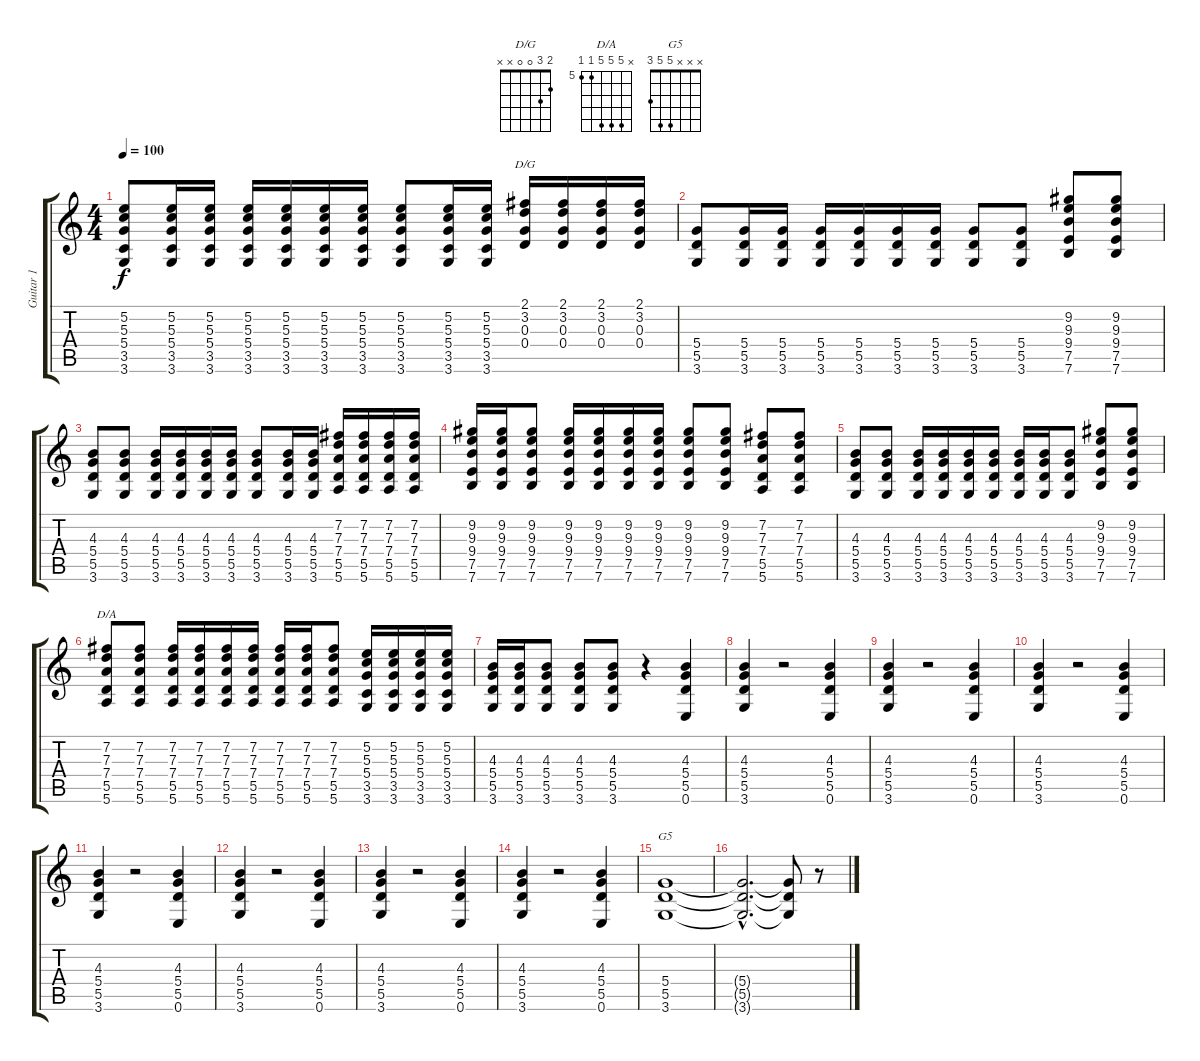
\track ("Guitar 1" "Guitar 1") {instrument electricguitarjazz}
\staff {score tabs}
\tuning (E4 B3 G3 D3 A2 E2) {hide}
\chord ("D/G" 2 3 0 0 x x)
\chord ("D/A" x 9 9 9 5 5) {firstfret 5}
\chord ("G5" x x x 5 5 3)
\ts (4 4)
\tempo 100
\clef g2
\ks c
(5.2 5.3 5.4 3.5 3.6).8{dy f} (5.2 5.3 5.4 3.5 3.6).16 (5.2 5.3 5.4 3.5 3.6).16 (5.2 5.3 5.4 3.5 3.6).16 (5.2 5.3 5.4 3.5 3.6).16 (5.2 5.3 5.4 3.5 3.6).16 (5.2 5.3 5.4 3.5 3.6).16 (5.2 5.3 5.4 3.5 3.6).8 (5.2 5.3 5.4 3.5 3.6).16 (5.2 5.3 5.4 3.5 3.6).16 (2.1 3.2 0.3 0.4).16{ch "D/G"} (2.1 3.2 0.3 0.4).16 (2.1 3.2 0.3 0.4).16 (2.1 3.2 0.3 0.4).16 |
(5.4 5.5 3.6).8 (5.4 5.5 3.6).16 (5.4 5.5 3.6).16 (5.4 5.5 3.6).16 (5.4 5.5 3.6).16 (5.4 5.5 3.6).16 (5.4 5.5 3.6).16 (5.4 5.5 3.6).8 (5.4 5.5 3.6).8 (9.2 9.3 9.4 7.5 7.6).8 (9.2 9.3 9.4 7.5 7.6).8 |
(4.3 5.4 5.5 3.6).8 (4.3 5.4 5.5 3.6).8 (4.3 5.4 5.5 3.6).16 (4.3 5.4 5.5 3.6).16 (4.3 5.4 5.5 3.6).16 (4.3 5.4 5.5 3.6).16 (4.3 5.4 5.5 3.6).8 (4.3 5.4 5.5 3.6).16 (4.3 5.4 5.5 3.6).16 (7.2 7.3 7.4 5.5 5.6).16 (7.2 7.3 7.4 5.5 5.6).16 (7.2 7.3 7.4 5.5 5.6).16 (7.2 7.3 7.4 5.5 5.6).16 |
(9.2 9.3 9.4 7.5 7.6).16 (9.2 9.3 9.4 7.5 7.6).16 (9.2 9.3 9.4 7.5 7.6).8 (9.2 9.3 9.4 7.5 7.6).16 (9.2 9.3 9.4 7.5 7.6).16 (9.2 9.3 9.4 7.5 7.6).16 (9.2 9.3 9.4 7.5 7.6).16 (9.2 9.3 9.4 7.5 7.6).8 (9.2 9.3 9.4 7.5 7.6).8 (7.2 7.3 7.4 5.5 5.6).8 (7.2 7.3 7.4 5.5 5.6).8 |
(4.3 5.4 5.5 3.6).8 (4.3 5.4 5.5 3.6).8 (4.3 5.4 5.5 3.6).16 (4.3 5.4 5.5 3.6).16 (4.3 5.4 5.5 3.6).16 (4.3 5.4 5.5 3.6).16 (4.3 5.4 5.5 3.6).16 (4.3 5.4 5.5 3.6).16 (4.3 5.4 5.5 3.6).8 (9.2 9.3 9.4 7.5 7.6).8 (9.2 9.3 9.4 7.5 7.6).8 |
(7.2 7.3 7.4 5.5 5.6).8{ch "D/A"} (7.2 7.3 7.4 5.5 5.6).8 (7.2 7.3 7.4 5.5 5.6).16 (7.2 7.3 7.4 5.5 5.6).16 (7.2 7.3 7.4 5.5 5.6).16 (7.2 7.3 7.4 5.5 5.6).16 (7.2 7.3 7.4 5.5 5.6).16 (7.2 7.3 7.4 5.5 5.6).16 (7.2 7.3 7.4 5.5 5.6).8 (5.2 5.3 5.4 3.5 3.6).16 (5.2 5.3 5.4 3.5 3.6).16 (5.2 5.3 5.4 3.5 3.6).16 (5.2 5.3 5.4 3.5 3.6).16 |
(4.3 5.4 5.5 3.6).16 (4.3 5.4 5.5 3.6).16 (4.3 5.4 5.5 3.6).8 (4.3 5.4 5.5 3.6).8 (4.3 5.4 5.5 3.6).8 r.4 (4.3 5.4 5.5 0.6).4 |
(4.3 5.4 5.5 3.6).4 r.2 (4.3 5.4 5.5 0.6).4 |
(4.3 5.4 5.5 3.6).4 r.2 (4.3 5.4 5.5 0.6).4 |
(4.3 5.4 5.5 3.6).4 r.2 (4.3 5.4 5.5 0.6).4 |
(4.3 5.4 5.5 3.6).4 r.2 (4.3 5.4 5.5 0.6).4 |
(4.3 5.4 5.5 3.6).4 r.2 (4.3 5.4 5.5 0.6).4 |
(4.3 5.4 5.5 3.6).4 r.2 (4.3 5.4 5.5 0.6).4 |
(4.3 5.4 5.5 3.6).4 r.2 (4.3 5.4 5.5 0.6).4 |
(5.4 5.5 3.6).1{ch "G5"} |
(5.4{hac t} 5.5{hac t} 3.6{hac t}).2{d} (5.4{t} 5.5{t} 3.6{t}).8 r.8
